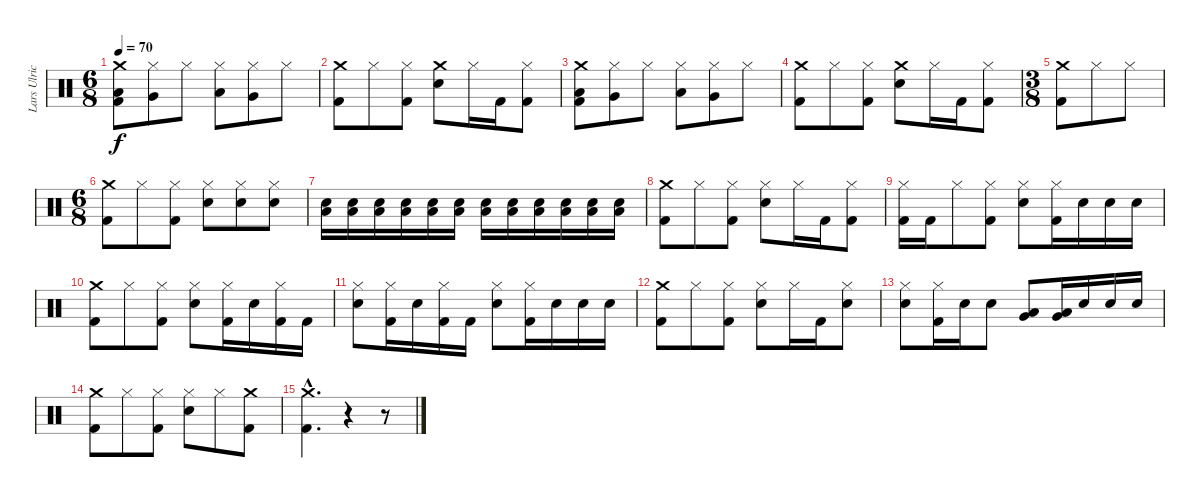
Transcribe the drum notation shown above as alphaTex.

\track ("Lars Ulrich" "Lars Ulric") {instrument percussion}
\staff {score}
\articulation defaults
\ts (6 8)
\tempo 70
\clef neutral
\ks c
("Crash medium (hit)" "Low Tom (hit)" "Kick (hit) 2").8{dy f} ("Hi-Hat (closed)" "Very Low Tom (hit)").8 "Hi-Hat (closed)".8 ("Hi-Hat (closed)" "Low Tom (hit)").8 ("Hi-Hat (closed)" "Very Low Tom (hit)").8 "Hi-Hat (closed)".8 |
("Crash medium (hit)" "Kick (hit) 2").8 "Hi-Hat (closed)".8 ("Hi-Hat (closed)" "Kick (hit) 2").8 ("Crash medium (hit)" "Snare (hit) 2").8 "Hi-Hat (closed)".16 "Kick (hit) 2".16 ("Hi-Hat (closed)" "Kick (hit) 2").8 |
("Crash medium (hit)" "Low Tom (hit)" "Kick (hit) 2").8 ("Hi-Hat (closed)" "Very Low Tom (hit)").8 "Hi-Hat (closed)".8 ("Hi-Hat (closed)" "Low Tom (hit)").8 ("Hi-Hat (closed)" "Very Low Tom (hit)").8 "Hi-Hat (closed)".8 |
("Crash medium (hit)" "Kick (hit) 2").8 "Hi-Hat (closed)".8 ("Hi-Hat (closed)" "Kick (hit) 2").8 ("Crash medium (hit)" "Snare (hit) 2").8 "Hi-Hat (closed)".16 "Kick (hit) 2".16 ("Hi-Hat (closed)" "Kick (hit) 2").8 |
\ts (3 8)
("Crash medium (hit)" "Kick (hit) 2").8 "Hi-Hat (closed)".8 "Hi-Hat (closed)".8 |
\ts (6 8)
("Crash medium (hit)" "Kick (hit) 2").8 "Hi-Hat (closed)".8 ("Hi-Hat (closed)" "Kick (hit) 2").8 ("Hi-Hat (closed)" "Snare (hit) 2").8 ("Hi-Hat (closed)" "Snare (hit) 2").8 ("Hi-Hat (closed)" "Snare (hit) 2").8 |
("Low Floor Tom (hit)" "Snare (hit) 2").16 ("Low Floor Tom (hit)" "Snare (hit) 2").16 ("Low Floor Tom (hit)" "Snare (hit) 2").16 ("Low Floor Tom (hit)" "Snare (hit) 2").16 ("Low Floor Tom (hit)" "Snare (hit) 2").16 ("Low Floor Tom (hit)" "Snare (hit) 2").16 ("Low Floor Tom (hit)" "Snare (hit) 2").16 ("Low Floor Tom (hit)" "Snare (hit) 2").16 ("Low Floor Tom (hit)" "Snare (hit) 2").16 ("Low Floor Tom (hit)" "Snare (hit) 2").16 ("Low Floor Tom (hit)" "Snare (hit) 2").16 ("Low Floor Tom (hit)" "Snare (hit) 2").16 |
("Crash medium (hit)" "Kick (hit) 2").8 "Hi-Hat (closed)".8 ("Hi-Hat (closed)" "Kick (hit) 2").8 ("Hi-Hat (closed)" "Snare (hit) 2").8 "Hi-Hat (closed)".16 "Kick (hit) 2".16 ("Hi-Hat (closed)" "Kick (hit) 2").8 |
("Hi-Hat (closed)" "Kick (hit) 2").16 "Kick (hit) 2".16 "Hi-Hat (closed)".8 ("Hi-Hat (closed)" "Kick (hit) 2").8 ("Hi-Hat (closed)" "Snare (hit) 2").8 ("Hi-Hat (closed)" "Kick (hit) 2").16 "Snare (hit) 2".16 "Snare (hit) 2".16 "Snare (hit) 2".16 |
("Crash medium (hit)" "Kick (hit) 2").8 "Hi-Hat (closed)".8 ("Hi-Hat (closed)" "Kick (hit) 2").8 ("Hi-Hat (closed)" "Snare (hit) 2").8 ("Hi-Hat (closed)" "Kick (hit) 2").16 "Snare (hit) 2".16 ("Hi-Hat (closed)" "Kick (hit) 2").16 "Kick (hit) 2".16 |
("Hi-Hat (closed)" "Snare (hit) 2").8 ("Hi-Hat (closed)" "Kick (hit) 2").16 "Snare (hit) 2".16 ("Hi-Hat (closed)" "Kick (hit) 2").16 "Kick (hit) 2".16 ("Hi-Hat (closed)" "Snare (hit) 2").8 ("Hi-Hat (closed)" "Kick (hit) 2").16 "Snare (hit) 2".16 "Snare (hit) 2".16 "Snare (hit) 2".16 |
("Crash medium (hit)" "Kick (hit) 2").8 "Hi-Hat (closed)".8 ("Hi-Hat (closed)" "Kick (hit) 2").8 ("Hi-Hat (closed)" "Snare (hit) 2").8 "Hi-Hat (closed)".16 "Kick (hit) 2".16 ("Hi-Hat (closed)" "Snare (hit) 2").8 |
("Hi-Hat (closed)" "Snare (hit) 2").8 ("Hi-Hat (closed)" "Kick (hit) 2").16 "Snare (hit) 2".16 "Snare (hit) 2".8 ("Low Tom (hit)" "Very Low Tom (hit)").8 ("Very Low Tom (hit)" "Low Floor Tom (hit)").16 "Snare (hit) 2".16 "Snare (hit) 2".16 "Snare (hit) 2".16 |
("Crash medium (hit)" "Kick (hit) 2").8 "Hi-Hat (closed)".8 ("Hi-Hat (closed)" "Kick (hit) 2").8 ("Hi-Hat (closed)" "Snare (hit) 2").8 "Hi-Hat (closed)".8 ("Crash medium (hit)" "Kick (hit) 2").8 |
("Crash medium (hit)"{hac} "Kick (hit) 2"{hac}).4{d} r.4 r.8
